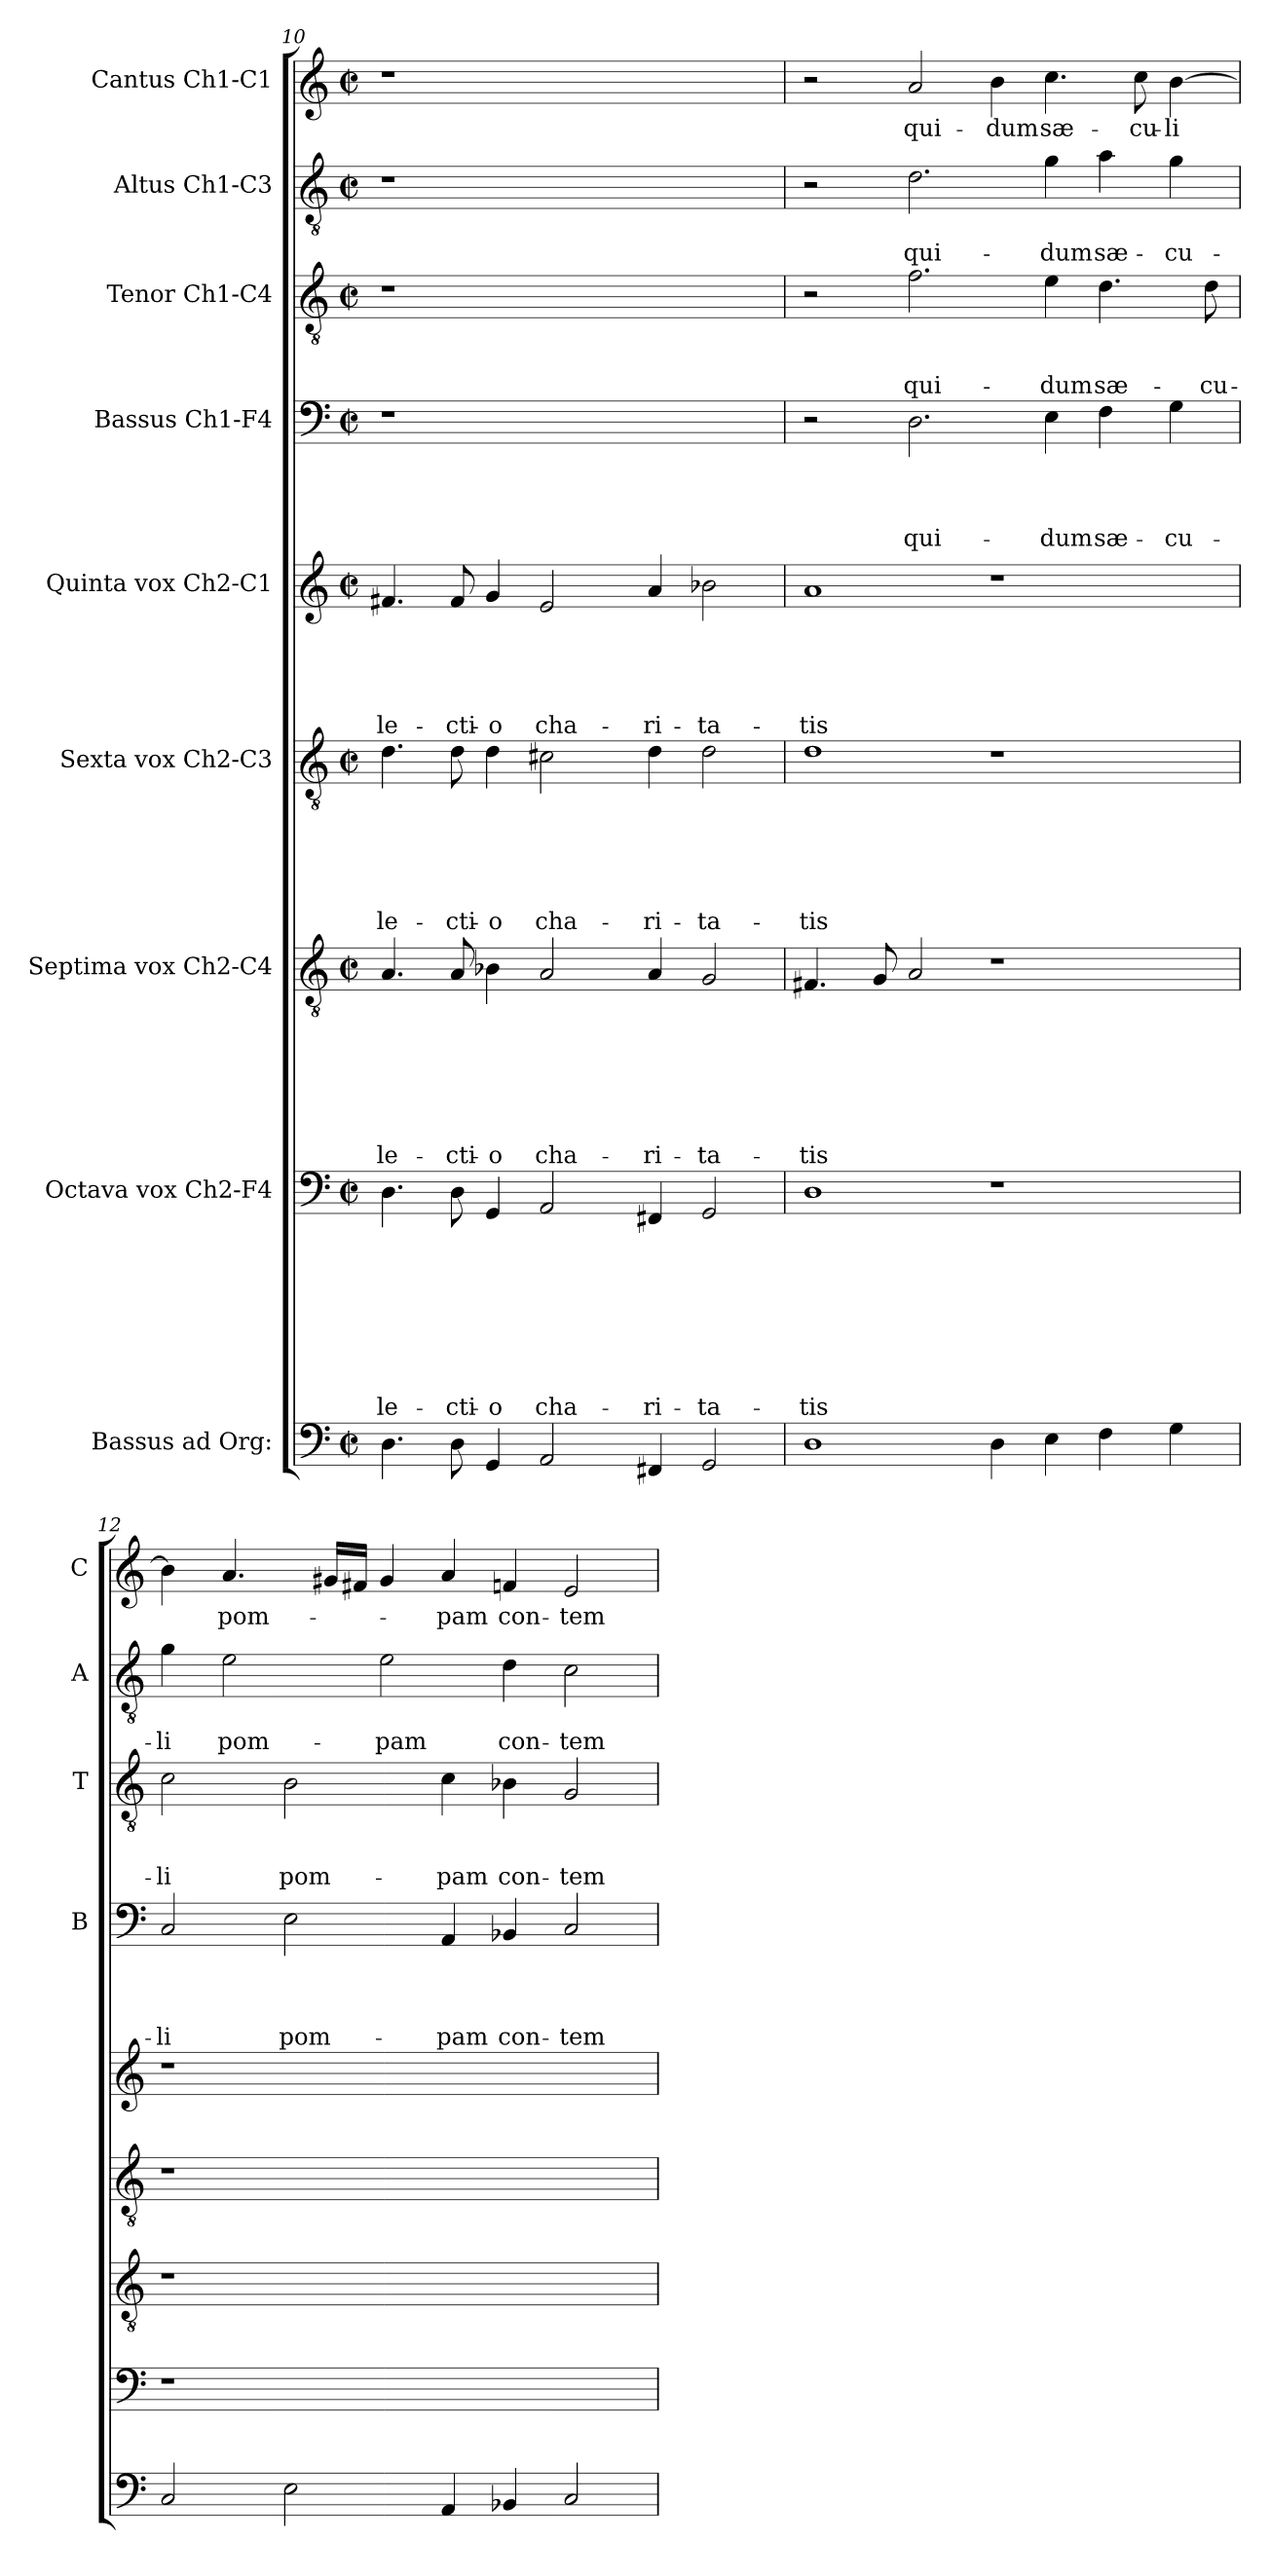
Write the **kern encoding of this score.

**kern	**kern	**text	**text	**text	**text	**text	**text	**text	**text	**kern	**text	**text	**text	**text	**text	**text	**text	**kern	**text	**text	**text	**text	**text	**text	**kern	**text	**text	**text	**text	**text	**kern	**text	**text	**text	**text	**kern	**text	**text	**text	**kern	**text	**text	**kern	**text
*part9	*part8	*part8	*part8	*part8	*part8	*part8	*part8	*part8	*part8	*part7	*part7	*part7	*part7	*part7	*part7	*part7	*part7	*part6	*part6	*part6	*part6	*part6	*part6	*part6	*part5	*part5	*part5	*part5	*part5	*part5	*part4	*part4	*part4	*part4	*part4	*part3	*part3	*part3	*part3	*part2	*part2	*part2	*part1	*part1
*staff9	*staff8	*staff8	*staff8	*staff8	*staff8	*staff8	*staff8	*staff8	*staff8	*staff7	*staff7	*staff7	*staff7	*staff7	*staff7	*staff7	*staff7	*staff6	*staff6	*staff6	*staff6	*staff6	*staff6	*staff6	*staff5	*staff5	*staff5	*staff5	*staff5	*staff5	*staff4	*staff4	*staff4	*staff4	*staff4	*staff3	*staff3	*staff3	*staff3	*staff2	*staff2	*staff2	*staff1	*staff1
*I"Bassus ad Org:	*I"Octava vox Ch2-F4	*	*	*	*	*	*	*	*	*I"Septima vox Ch2-C4	*	*	*	*	*	*	*	*I"Sexta vox Ch2-C3	*	*	*	*	*	*	*I"Quinta vox Ch2-C1	*	*	*	*	*	*I"Bassus Ch1-F4	*	*	*	*	*I"Tenor Ch1-C4	*	*	*	*I"Altus Ch1-C3	*	*	*I"Cantus Ch1-C1	*
*	*	*	*	*	*	*	*	*	*	*	*	*	*	*	*	*	*	*	*	*	*	*	*	*	*	*	*	*	*	*	*I'B	*	*	*	*	*I'T	*	*	*	*I'A	*	*	*I'C	*
*clefF4	*clefF4	*	*	*	*	*	*	*	*	*clefGv2	*	*	*	*	*	*	*	*clefGv2	*	*	*	*	*	*	*clefG2	*	*	*	*	*	*clefF4	*	*	*	*	*clefGv2	*	*	*	*clefGv2	*	*	*clefG2	*
*k[]	*k[]	*	*	*	*	*	*	*	*	*k[]	*	*	*	*	*	*	*	*k[]	*	*	*	*	*	*	*k[]	*	*	*	*	*	*k[]	*	*	*	*	*k[]	*	*	*	*k[]	*	*	*k[]	*
*C:	*C:	*	*	*	*	*	*	*	*	*C:	*	*	*	*	*	*	*	*C:	*	*	*	*	*	*	*C:	*	*	*	*	*	*C:	*	*	*	*	*C:	*	*	*	*C:	*	*	*C:	*
*M2/2	*M2/2	*	*	*	*	*	*	*	*	*M2/2	*	*	*	*	*	*	*	*M2/2	*	*	*	*	*	*	*M2/2	*	*	*	*	*	*M2/2	*	*	*	*	*M2/2	*	*	*	*M2/2	*	*	*M2/2	*
*met(c|)	*met(c|)	*	*	*	*	*	*	*	*	*met(c|)	*	*	*	*	*	*	*	*met(c|)	*	*	*	*	*	*	*met(c|)	*	*	*	*	*	*met(c|)	*	*	*	*	*met(c|)	*	*	*	*met(c|)	*	*	*met(c|)	*
=10	=10	=10	=10	=10	=10	=10	=10	=10	=10	=10	=10	=10	=10	=10	=10	=10	=10	=10	=10	=10	=10	=10	=10	=10	=10	=10	=10	=10	=10	=10	=10	=10	=10	=10	=10	=10	=10	=10	=10	=10	=10	=10	=10	=10
!	!	!	!	!	!	!	!	!	!LO:LY:b	!	!	!	!	!	!	!	!LO:LY:b	!	!	!	!	!	!	!LO:LY:b	!	!	!	!	!	!LO:LY:b	!	!	!	!	!	!	!	!	!	!	!	!	!	!
4.D\	4.D\	.	.	.	.	.	.	.	-le-	4.A/	.	.	.	.	.	.	-le-	4.d\	.	.	.	.	.	-le-	4.f#X/	.	.	.	.	-le-	1r	.	.	.	.	1r	.	.	.	1r	.	.	1r	.
!	!	!	!	!	!	!	!	!	!LO:LY:b	!	!	!	!	!	!	!	!LO:LY:b	!	!	!	!	!	!	!LO:LY:b	!	!	!	!	!	!LO:LY:b	!	!	!	!	!	!	!	!	!	!	!	!	!	!
8D\	8D\	.	.	.	.	.	.	.	-cti-	8A/	.	.	.	.	.	.	-cti-	8d\	.	.	.	.	.	-cti-	8f#/	.	.	.	.	-cti-	.	.	.	.	.	.	.	.	.	.	.	.	.	.
!	!	!	!	!	!	!	!	!	!LO:LY:b	!	!	!	!	!	!	!	!LO:LY:b	!	!	!	!	!	!	!LO:LY:b	!	!	!	!	!	!LO:LY:b	!	!	!	!	!	!	!	!	!	!	!	!	!	!
4GG/	4GG/	.	.	.	.	.	.	.	-o	4B-X\	.	.	.	.	.	.	-o	4d\	.	.	.	.	.	-o	4g/	.	.	.	.	-o	.	.	.	.	.	.	.	.	.	.	.	.	.	.
!	!	!	!	!	!	!	!	!	!LO:LY:b	!	!	!	!	!	!	!	!LO:LY:b	!	!	!	!	!	!	!LO:LY:b	!	!	!	!	!	!LO:LY:b	!	!	!	!	!	!	!	!	!	!	!	!	!	!
2AA/	2AA/	.	.	.	.	.	.	.	cha-	2A/	.	.	.	.	.	.	cha-	2c#X\	.	.	.	.	.	cha-	2e/	.	.	.	.	cha-	.	.	.	.	.	.	.	.	.	.	.	.	.	.
.	.	.	.	.	.	.	.	.	.	.	.	.	.	.	.	.	.	.	.	.	.	.	.	.	.	.	.	.	.	.	1ryy	.	.	.	.	1ryy	.	.	.	1ryy	.	.	1ryy	.
!	!	!	!	!	!	!	!	!	!LO:LY:b	!	!	!	!	!	!	!	!LO:LY:b	!	!	!	!	!	!	!LO:LY:b	!	!	!	!	!	!LO:LY:b	!	!	!	!	!	!	!	!	!	!	!	!	!	!
4FF#X/	4FF#X/	.	.	.	.	.	.	.	-ri-	4A/	.	.	.	.	.	.	-ri-	4d\	.	.	.	.	.	-ri-	4a/	.	.	.	.	-ri-	.	.	.	.	.	.	.	.	.	.	.	.	.	.
!	!	!	!	!	!	!	!	!	!LO:LY:b	!	!	!	!	!	!	!	!LO:LY:b	!	!	!	!	!	!	!LO:LY:b	!	!	!	!	!	!LO:LY:b	!	!	!	!	!	!	!	!	!	!	!	!	!	!
2GG/	2GG/	.	.	.	.	.	.	.	-ta-	2G/	.	.	.	.	.	.	-ta-	2d\	.	.	.	.	.	-ta-	2b-X\	.	.	.	.	-ta-	.	.	.	.	.	.	.	.	.	.	.	.	.	.
=11	=11	=11	=11	=11	=11	=11	=11	=11	=11	=11	=11	=11	=11	=11	=11	=11	=11	=11	=11	=11	=11	=11	=11	=11	=11	=11	=11	=11	=11	=11	=11	=11	=11	=11	=11	=11	=11	=11	=11	=11	=11	=11	=11	=11
!	!	!	!	!	!	!	!	!	!LO:LY:b	!	!	!	!	!	!	!	!LO:LY:b	!	!	!	!	!	!	!LO:LY:b	!	!	!	!	!	!LO:LY:b	!	!	!	!	!	!	!	!	!	!	!	!	!	!
1D	1D	.	.	.	.	.	.	.	-tis	4.F#X/	.	.	.	.	.	.	-tis	1d	.	.	.	.	.	-tis	1a	.	.	.	.	-tis	2r	.	.	.	.	2r	.	.	.	2r	.	.	2r	.
.	.	.	.	.	.	.	.	.	.	8G/	.	.	.	.	.	.	.	.	.	.	.	.	.	.	.	.	.	.	.	.	.	.	.	.	.	.	.	.	.	.	.	.	.	.
!	!	!	!	!	!	!	!	!	!	!	!	!	!	!	!	!	!	!	!	!	!	!	!	!	!	!	!	!	!	!	!	!	!	!	!LO:LY:b	!	!	!	!LO:LY:b	!	!	!LO:LY:b	!	!LO:LY:b
.	.	.	.	.	.	.	.	.	.	2A/	.	.	.	.	.	.	.	.	.	.	.	.	.	.	.	.	.	.	.	.	2.D\	.	.	.	qui-	2.f\	.	.	qui-	2.d\	.	qui-	2a/	qui-
!	!	!	!	!	!	!	!	!	!	!	!	!	!	!	!	!	!	!	!	!	!	!	!	!	!	!	!	!	!	!	!	!	!	!	!	!	!	!	!	!	!	!	!	!LO:LY:b
4D\	1r	.	.	.	.	.	.	.	.	1r	.	.	.	.	.	.	.	1r	.	.	.	.	.	.	1r	.	.	.	.	.	.	.	.	.	.	.	.	.	.	.	.	.	4b\	-dum
!	!	!	!	!	!	!	!	!	!	!	!	!	!	!	!	!	!	!	!	!	!	!	!	!	!	!	!	!	!	!	!	!	!	!	!LO:LY:b	!	!	!	!LO:LY:b	!	!	!LO:LY:b	!	!LO:LY:b
4E\	.	.	.	.	.	.	.	.	.	.	.	.	.	.	.	.	.	.	.	.	.	.	.	.	.	.	.	.	.	.	4E\	.	.	.	-dum	4e\	.	.	-dum	4g\	.	-dum	4.cc\	sæ-
!	!	!	!	!	!	!	!	!	!	!	!	!	!	!	!	!	!	!	!	!	!	!	!	!	!	!	!	!	!	!	!	!	!	!	!LO:LY:b	!	!	!	!LO:LY:b	!	!	!LO:LY:b	!	!
4F\	.	.	.	.	.	.	.	.	.	.	.	.	.	.	.	.	.	.	.	.	.	.	.	.	.	.	.	.	.	.	4F\	.	.	.	sæ-	4.d\	.	.	sæ-	4a\	.	sæ-	.	.
!	!	!	!	!	!	!	!	!	!	!	!	!	!	!	!	!	!	!	!	!	!	!	!	!	!	!	!	!	!	!	!	!	!	!	!	!	!	!	!	!	!	!	!	!LO:LY:b
.	.	.	.	.	.	.	.	.	.	.	.	.	.	.	.	.	.	.	.	.	.	.	.	.	.	.	.	.	.	.	.	.	.	.	.	.	.	.	.	.	.	.	8cc\	-cu-
!	!	!	!	!	!	!	!	!	!	!	!	!	!	!	!	!	!	!	!	!	!	!	!	!	!	!	!	!	!	!	!	!	!	!	!LO:LY:b	!	!	!	!	!	!	!LO:LY:b	!	!LO:LY:b
4G\	.	.	.	.	.	.	.	.	.	.	.	.	.	.	.	.	.	.	.	.	.	.	.	.	.	.	.	.	.	.	4G\	.	.	.	-cu-	.	.	.	.	4g\	.	-cu-	[4b\	-li
!	!	!	!	!	!	!	!	!	!	!	!	!	!	!	!	!	!	!	!	!	!	!	!	!	!	!	!	!	!	!	!	!	!	!	!	!	!	!	!LO:LY:b	!	!	!	!	!
.	.	.	.	.	.	.	.	.	.	.	.	.	.	.	.	.	.	.	.	.	.	.	.	.	.	.	.	.	.	.	.	.	.	.	.	8d\	.	.	-cu-	.	.	.	.	.
!!LO:LB:g=z
=12	=12	=12	=12	=12	=12	=12	=12	=12	=12	=12	=12	=12	=12	=12	=12	=12	=12	=12	=12	=12	=12	=12	=12	=12	=12	=12	=12	=12	=12	=12	=12	=12	=12	=12	=12	=12	=12	=12	=12	=12	=12	=12	=12	=12
!	!	!	!	!	!	!	!	!	!	!	!	!	!	!	!	!	!	!	!	!	!	!	!	!	!	!	!	!	!	!	!	!	!	!	!LO:LY:b	!	!	!	!LO:LY:b	!	!	!LO:LY:b	!	!
2C/	1r	.	.	.	.	.	.	.	.	1r	.	.	.	.	.	.	.	1r	.	.	.	.	.	.	1r	.	.	.	.	.	2C/	.	.	.	-li	2c\	.	.	-li	4g\	.	-li	4b\]	.
!	!	!	!	!	!	!	!	!	!	!	!	!	!	!	!	!	!	!	!	!	!	!	!	!	!	!	!	!	!	!	!	!	!	!	!	!	!	!	!	!	!	!LO:LY:b	!	!LO:LY:b
.	.	.	.	.	.	.	.	.	.	.	.	.	.	.	.	.	.	.	.	.	.	.	.	.	.	.	.	.	.	.	.	.	.	.	.	.	.	.	.	2e\	.	pom-	4.a/	pom-
!	!	!	!	!	!	!	!	!	!	!	!	!	!	!	!	!	!	!	!	!	!	!	!	!	!	!	!	!	!	!	!	!	!	!	!LO:LY:b	!	!	!	!LO:LY:b	!	!	!	!	!
2E\	.	.	.	.	.	.	.	.	.	.	.	.	.	.	.	.	.	.	.	.	.	.	.	.	.	.	.	.	.	.	2E\	.	.	.	pom-	2B\	.	.	pom-	.	.	.	.	.
.	.	.	.	.	.	.	.	.	.	.	.	.	.	.	.	.	.	.	.	.	.	.	.	.	.	.	.	.	.	.	.	.	.	.	.	.	.	.	.	.	.	.	16g#X/LL	.
.	.	.	.	.	.	.	.	.	.	.	.	.	.	.	.	.	.	.	.	.	.	.	.	.	.	.	.	.	.	.	.	.	.	.	.	.	.	.	.	.	.	.	16f#X/JJ	.
!	!	!	!	!	!	!	!	!	!	!	!	!	!	!	!	!	!	!	!	!	!	!	!	!	!	!	!	!	!	!	!	!	!	!	!	!	!	!	!	!	!	!LO:LY:b	!	!
.	.	.	.	.	.	.	.	.	.	.	.	.	.	.	.	.	.	.	.	.	.	.	.	.	.	.	.	.	.	.	.	.	.	.	.	.	.	.	.	2e\	.	-pam	4g#/	.
!	!	!	!	!	!	!	!	!	!	!	!	!	!	!	!	!	!	!	!	!	!	!	!	!	!	!	!	!	!	!	!	!	!	!	!LO:LY:b	!	!	!	!LO:LY:b	!	!	!	!	!LO:LY:b
4AA/	1ryy	.	.	.	.	.	.	.	.	1ryy	.	.	.	.	.	.	.	1ryy	.	.	.	.	.	.	1ryy	.	.	.	.	.	4AA/	.	.	.	-pam	4c\	.	.	-pam	.	.	.	4a/	-pam
!	!	!	!	!	!	!	!	!	!	!	!	!	!	!	!	!	!	!	!	!	!	!	!	!	!	!	!	!	!	!	!	!	!	!	!LO:LY:b	!	!	!	!LO:LY:b	!	!	!LO:LY:b	!	!LO:LY:b
4BB-X/	.	.	.	.	.	.	.	.	.	.	.	.	.	.	.	.	.	.	.	.	.	.	.	.	.	.	.	.	.	.	4BB-X/	.	.	.	con-	4B-X\	.	.	con-	4d\	.	con-	4fn/	con-
!	!	!	!	!	!	!	!	!	!	!	!	!	!	!	!	!	!	!	!	!	!	!	!	!	!	!	!	!	!	!	!	!	!	!	!LO:LY:b	!	!	!	!LO:LY:b	!	!	!LO:LY:b	!	!LO:LY:b
2C/	.	.	.	.	.	.	.	.	.	.	.	.	.	.	.	.	.	.	.	.	.	.	.	.	.	.	.	.	.	.	2C/	.	.	.	-tem-	2G/	.	.	-tem-	2c\	.	-tem-	2e/	-tem-
=	=	=	=	=	=	=	=	=	=	=	=	=	=	=	=	=	=	=	=	=	=	=	=	=	=	=	=	=	=	=	=	=	=	=	=	=	=	=	=	=	=	=	=	=
*-	*-	*-	*-	*-	*-	*-	*-	*-	*-	*-	*-	*-	*-	*-	*-	*-	*-	*-	*-	*-	*-	*-	*-	*-	*-	*-	*-	*-	*-	*-	*-	*-	*-	*-	*-	*-	*-	*-	*-	*-	*-	*-	*-	*-
